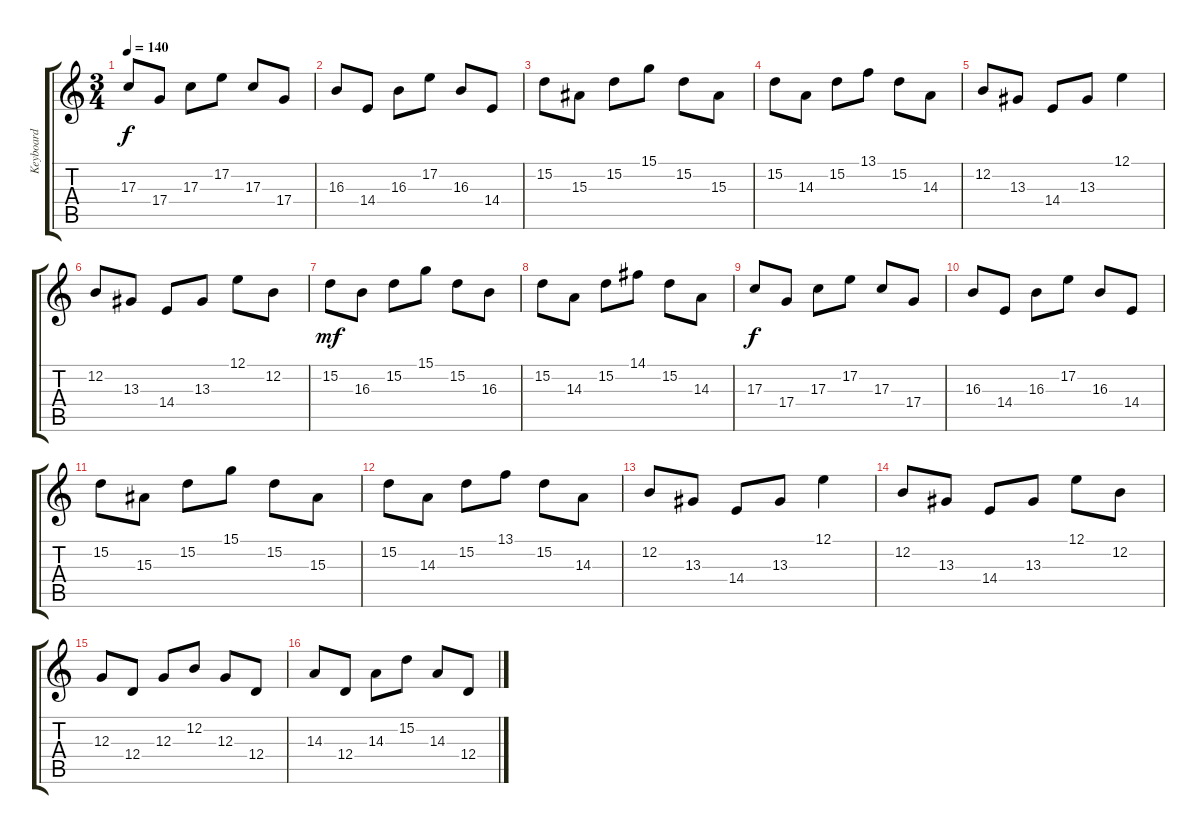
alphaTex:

\track ("Keyboard" "Keyboard") {instrument acousticgrandpiano}
\staff {score tabs}
\tuning (E4 B3 G3 D3 A2 E2) {hide}
\ts (3 4)
\tempo 140
\clef g2
\ks c
17.3.8{dy f} 17.4.8 17.3.8 17.2.8 17.3.8 17.4.8 |
16.3.8 14.4.8 16.3.8 17.2.8 16.3.8 14.4.8 |
15.2.8 15.3.8 15.2.8 15.1.8 15.2.8 15.3.8 |
15.2.8 14.3.8 15.2.8 13.1.8 15.2.8 14.3.8 |
12.2.8 13.3.8 14.4.8 13.3.8 12.1.4 |
12.2.8 13.3.8 14.4.8 13.3.8 12.1.8 12.2.8 |
15.2.8{dy mf} 16.3.8 15.2.8 15.1.8 15.2.8 16.3.8 |
15.2.8 14.3.8 15.2.8 14.1.8 15.2.8 14.3.8 |
17.3.8{dy f} 17.4.8 17.3.8 17.2.8 17.3.8 17.4.8 |
16.3.8 14.4.8 16.3.8 17.2.8 16.3.8 14.4.8 |
15.2.8 15.3.8 15.2.8 15.1.8 15.2.8 15.3.8 |
15.2.8 14.3.8 15.2.8 13.1.8 15.2.8 14.3.8 |
12.2.8 13.3.8 14.4.8 13.3.8 12.1.4 |
12.2.8 13.3.8 14.4.8 13.3.8 12.1.8 12.2.8 |
12.3.8 12.4.8 12.3.8 12.2.8 12.3.8 12.4.8 |
14.3.8 12.4.8 14.3.8 15.2.8 14.3.8 12.4.8
